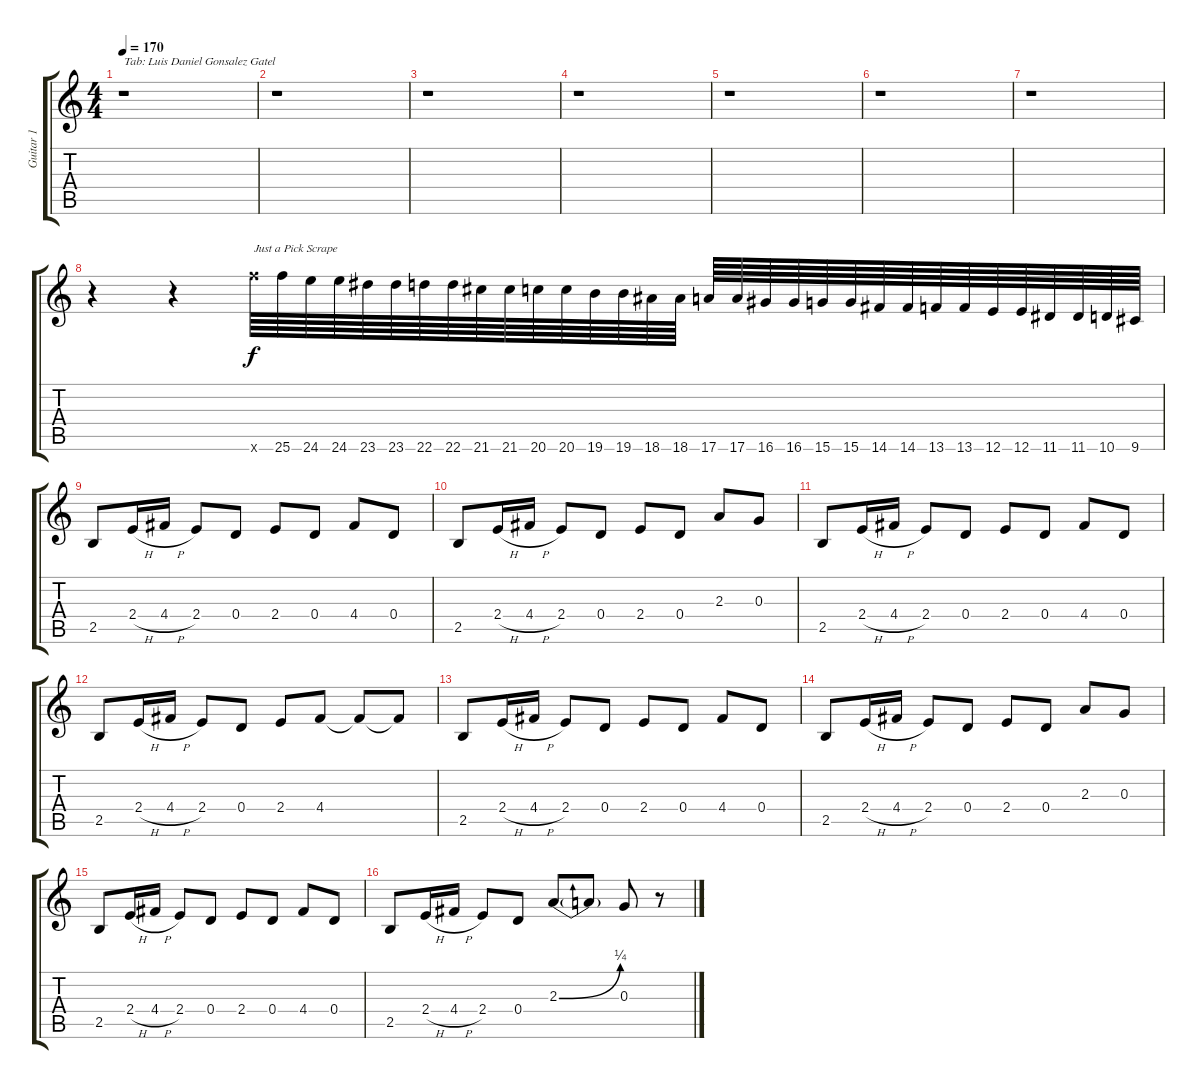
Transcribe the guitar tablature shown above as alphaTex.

\track ("Guitar 1" "Guitar 1") {instrument overdrivenguitar}
\staff {score tabs}
\tuning (E4 B3 G3 D3 A2 E2) {hide}
\ts (4 4)
\tempo 170
\clef g2
\ks c
r.1{txt "Tab: Luis Daniel Gonsalez Gatel" dy f instrument overdrivenguitar} |
r.1 |
r.1 |
r.1 |
r.1 |
r.1 |
r.1 |
r.4 r.4 25.6{x}.64{txt "Just a Pick Scrape"} 25.6.64 24.6.64 24.6.64 23.6.64 23.6.64 22.6.64 22.6.64 21.6.64 21.6.64 20.6.64 20.6.64 19.6.64 19.6.64 18.6.64 18.6.64 17.6.64 17.6.64 16.6.64 16.6.64 15.6.64 15.6.64 14.6.64 14.6.64 13.6.64 13.6.64 12.6.64 12.6.64 11.6.64 11.6.64 10.6.64 9.6.64 |
2.5.8 2.4{h}.16 4.4{h}.16 2.4.8 0.4.8 2.4.8 0.4.8 4.4.8 0.4.8 |
2.5.8 2.4{h}.16 4.4{h}.16 2.4.8 0.4.8 2.4.8 0.4.8 2.3.8 0.3.8 |
2.5.8 2.4{h}.16 4.4{h}.16 2.4.8 0.4.8 2.4.8 0.4.8 4.4.8 0.4.8 |
2.5.8 2.4{h}.16 4.4{h}.16 2.4.8 0.4.8 2.4.8 4.4.8 4.4{t}.8 4.4{t}.8 |
2.5.8 2.4{h}.16 4.4{h}.16 2.4.8 0.4.8 2.4.8 0.4.8 4.4.8 0.4.8 |
2.5.8 2.4{h}.16 4.4{h}.16 2.4.8 0.4.8 2.4.8 0.4.8 2.3.8 0.3.8 |
2.5.8 2.4{h}.16 4.4{h}.16 2.4.8 0.4.8 2.4.8 0.4.8 4.4.8 0.4.8 |
2.5.8 2.4{h}.16 4.4{h}.16 2.4.8 0.4.8 2.3{be (bend 0 0 60 1)}.8 2.3{t}.8 0.3.8 r.8
